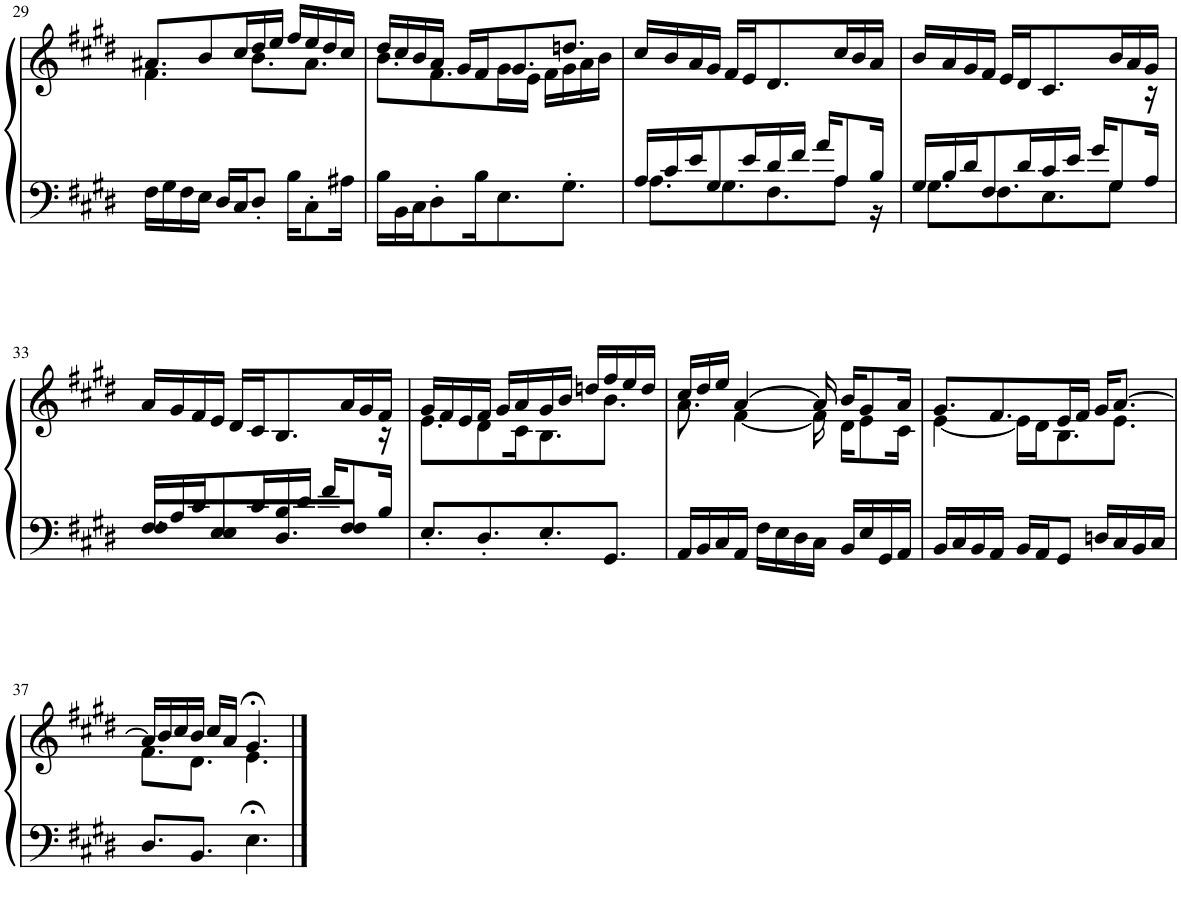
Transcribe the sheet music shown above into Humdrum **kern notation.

**kern	**kern
*part1	*part1
*staff2	*staff1
*I"Harpsichord	*
*I'Hch.	*
!!LO:PB:g=z
*clefF4	*clefG2
*k[f#c#g#d#]	*k[f#c#g#d#]
*M3/4	*M3/4
=29	=29
*	*^
16F#\LL	8.a#X/L	4.f#\
16G#\	.	.
16F#\	.	.
16E\JJ	8b/	.
16D#/LL	.	.
16C#/J	16cc#/L	.
8D#'/J	16dd#/	8.b\L
.	16ee/JJ	.
16B\KL	16ff#/LL	.
8C#'\	16ee/	8.a#\J
.	16dd#/	.
16A#X\Jk	16cc#/JJ	.
=30	=30	=30
16B\LL	16dd#/LL	8.b\L
16BB\	16cc#/	.
16C#\J	16b/	.
8D#'\	16a/JJ	8.f#\
.	16g#/LL	.
16B\K	16f#/J	.
8.E\	8.g#/	16g#\L
.	.	16e\JJ
.	.	16f#\LL
8.G#'\J	8.ddn/J	16g#\
.	.	16a\
.	.	16b\JJ
*	*v	*v
=31	=31
*^	*
16A/LL	8.A\L	16cc#/LL
16c#/	.	16b/
16e/J	.	16a/
8G#/	8.G#\	16g#/JJ
.	.	16f#/LL
16e/L	.	16e/J
16d#/	8.F#\	8.d#/
16f#/JJ	.	.
16a/KL	.	.
8A/	8A\J	16cc#/L
.	.	16b/
16B/Jk	16r	16a/JJ
=32	=32	=32
8.G#\L	16G#/LL	16b/LL
.	16B/	16a/
.	16d#/J	16g#/
8.F#\	8F#/	16f#/JJ
.	.	16e/LL
.	16d#/L	16d#/J
8.E\	16c#/	8.c#/
.	16e/JJ	.
.	16g#/KL	.
8G#\J	8G#/	16b/L
.	.	16a/
16r	16A/Jk	16g#/JJ
!!LO:LB:g=z
=33	=33	=33
8.F#/L	16F#/LL	16a/LL
.	16A/	16g#/
.	16c#/J	16f#/
8.E/	8E/	16e/JJ
.	.	16d#/LL
.	16c#/L	16c#/J
8.D#/	16B/	8.B/
.	16d#/JJ	.
.	16f#/KL	.
8F#/J	8F#/	16a/L
.	.	16g#/
16r	16B/Jk	16f#/JJ
*v	*v	*
=34	=34
*	*^
8.E'/L	16g#/LL	8.e\L
.	16f#/	.
.	16e/	.
8.D#'/	16f#/JJ	8d#\
.	16g#/LL	.
.	16a/	16c#\K
8.E'/	16g#/	8.B\
.	16b/JJ	.
.	16ddn/LL	.
8.GG#/J	16ff#/	8.b\J
.	16ee/	.
.	16dd/JJ	.
=35	=35	=35
16AA/LL	16cc#/LL	8.a\
16BB/	16dd#/	.
16C#/	16ee/JJ	.
16AA/JJ	[4a/	[4f#\
16F#\LL	.	.
16E\	.	.
16D#\	.	.
16C#\JJ	16a/]	16f#\]
16BB/LL	16b/KL	16d#\KL
16E/	8g#/	8e\
16GG#/	.	.
16AA/JJ	16a/Jk	16c#\Jk
=36	=36	=36
16BB/LL	8.g#/L	[4e\
16C#/	.	.
16BB/	.	.
16AA/JJ	8.f#/	.
16BB/LL	.	16e\LL]
16AA/J	.	16d#\J
8GG#/J	16e/L	8.B\
.	16f#/JJ	.
16Dn/LL	16g#/KL	.
16C#/	[8.a/J	8.e\J
16BB/	.	.
16C#/JJ	.	.
!!LO:LB:g=z	!!
=37	=37	=37
8.D#/L	16a/LL]	8.f#\L
.	16b/	.
.	16cc#/	.
8.BB/J	16b/JJ	8.d#\J
.	16cc#/LL	.
.	16a/JJ	.
4.E;<\	4.g#;</	4.e\
*	*v	*v
==	==
*-	*-
